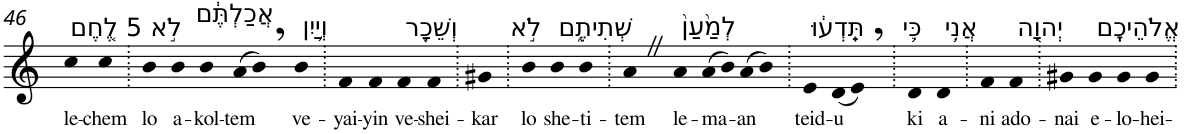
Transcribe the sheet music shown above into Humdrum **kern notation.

**kern	**text
*part1	*part1
*staff1	*staff1
*I"Piano	*
*I'Pno	*
!!LO:PB:g=z
*clefG2	*
*k[]	*
=46	=46
!LO:TX:a:t=5 לֶ֚חֶם	!
!	!LO:LY:b
4cc	le-
!	!LO:LY:b
4cc	-chem
=47.	=47.
!LO:TX:a:t=לֹ֣א	!
!	!LO:LY:b
4b	lo
!LO:TX:a:t=אֲכַלְתֶּ֔ם	!
!	!LO:LY:b
4b	a-
!	!LO:LY:b
4b	-kol-
!	!LO:LY:b
(8a	-tem
8b,)	.
!LO:TX:a:t=וְיַ֥יִן	!
!	!LO:LY:b
4b	ve-
=48.	=48.
!	!LO:LY:b
4f	-yai-
!	!LO:LY:b
4f	-yin
!LO:TX:a:t=וְשֵׁכָ֖ר	!
!	!LO:LY:b
4f	ve-
!	!LO:LY:b
4f	-shei-
=49.	=49.
!	!LO:LY:b
4g#X	-kar
=50.	=50.
!LO:TX:a:t=לֹ֣א	!
!	!LO:LY:b
4b	lo
!LO:TX:a:t=שְׁתִיתֶ֑ם	!
!	!LO:LY:b
4b	she-
!	!LO:LY:b
4b	-ti-
=51.	=51.
!	!LO:LY:b
4aZ	-tem
!LO:TX:a:t=לְמַ֙עַן֙	!
!	!LO:LY:b
4a	le-
!	!LO:LY:b
(8a	-ma-
8b)	.
!	!LO:LY:b
(8a	-an
8b)	.
=52.	=52.
!LO:TX:a:t=תֵּֽדְע֔וּ	!
!	!LO:LY:b
4e	teid-
!	!LO:LY:b
(8d	-u
8e,)	.
=53.	=53.
!LO:TX:a:t=כִּ֛י	!
!	!LO:LY:b
4d	ki
!LO:TX:a:t=אֲנִ֥י	!
!	!LO:LY:b
4d	a-
=54.	=54.
!	!LO:LY:b
4f	-ni
!LO:TX:a:t=יְהוָ֖ה	!
!	!LO:LY:b
4f	ado-
=55.	=55.
!	!LO:LY:b
4g#X	-nai
!LO:TX:a:t=אֱלֹהֵיכֶֽם	!
!	!LO:LY:b
4g#	e-
!	!LO:LY:b
4g#	-lo-
!	!LO:LY:b
4g#	-hei-
=.	=.
*-	*-
